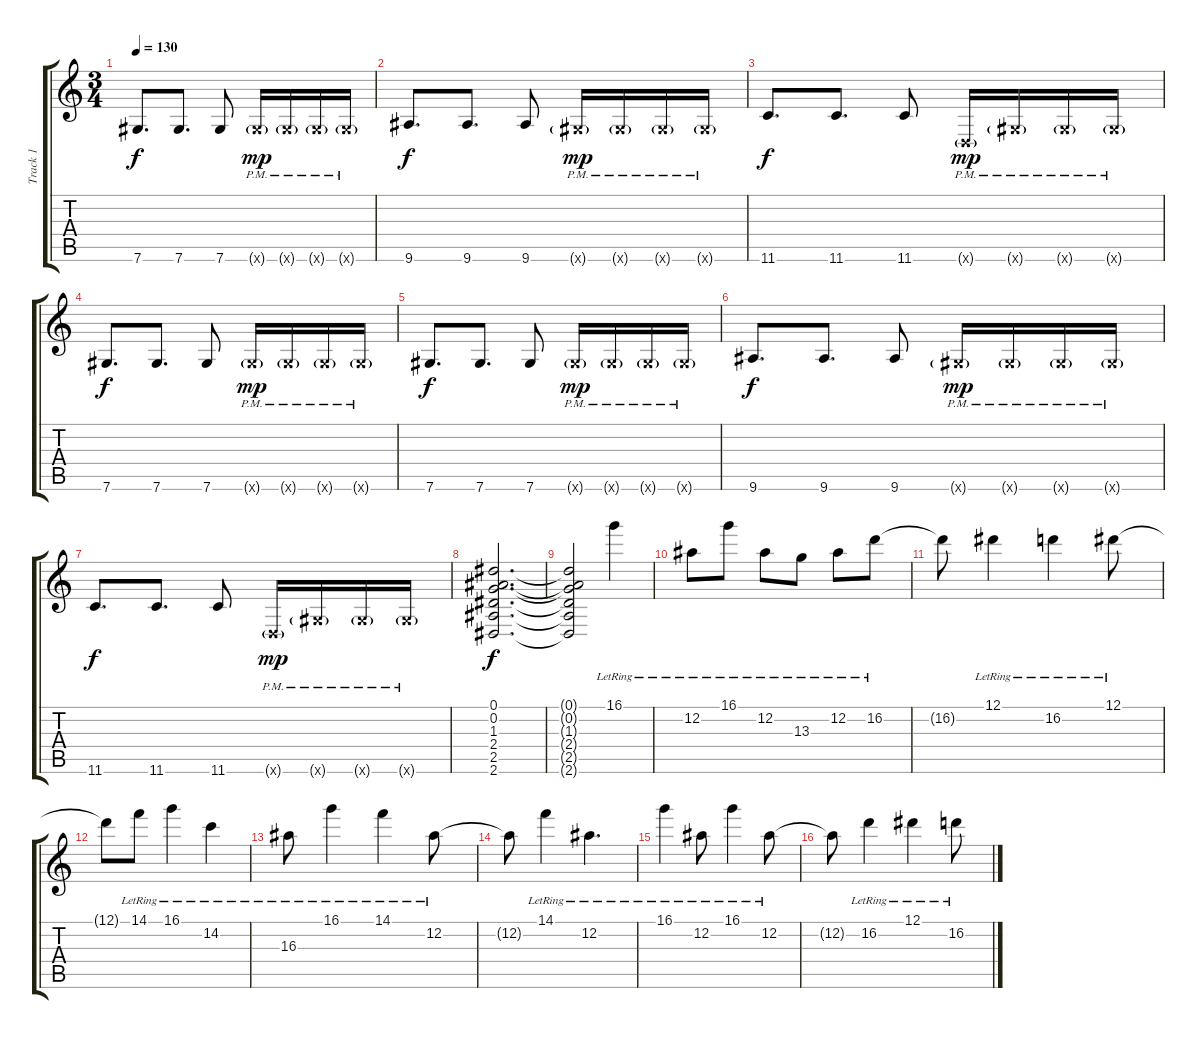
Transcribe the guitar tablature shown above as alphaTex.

\track ("Track 1" "Track 1") {instrument acousticguitarsteel}
\staff {score tabs}
\tuning (Eb4 Bb3 Gb3 Db3 Ab2 Db2) {hide}
\ts (3 4)
\tempo 130
\clef g2
\ks c
7.6.8{d dy f} 7.6.8{d} 7.6.8 7.6{g pm x}.16{dy mp} 7.6{g pm x}.16 7.6{g pm x}.16 7.6{g pm x}.16 |
9.6.8{d dy f} 9.6.8{d} 9.6.8 7.6{g pm x}.16{dy mp} 7.6{g pm x}.16 7.6{g pm x}.16 7.6{g pm x}.16 |
11.6.8{d dy f} 11.6.8{d} 11.6.8 1.6{g pm x}.16{dy mp} 7.6{g pm x}.16 7.6{g pm x}.16 7.6{g pm x}.16 |
7.6.8{d dy f} 7.6.8{d} 7.6.8 7.6{g pm x}.16{dy mp} 7.6{g pm x}.16 7.6{g pm x}.16 7.6{g pm x}.16 |
7.6.8{d dy f} 7.6.8{d} 7.6.8 7.6{g pm x}.16{dy mp} 7.6{g pm x}.16 7.6{g pm x}.16 7.6{g pm x}.16 |
9.6.8{d dy f} 9.6.8{d} 9.6.8 7.6{g pm x}.16{dy mp} 7.6{g pm x}.16 7.6{g pm x}.16 7.6{g pm x}.16 |
11.6.8{d dy f} 11.6.8{d} 11.6.8 1.6{g pm x}.16{dy mp} 7.6{g pm x}.16 7.6{g pm x}.16 7.6{g pm x}.16 |
(0.1 0.2 1.3 2.4 2.5 2.6).2{d dy f} |
(0.1{t} 0.2{t} 1.3{t} 2.4{t} 2.5{t} 2.6{t}).2 16.1{lr}.4 |
12.2{lr}.8 16.1{lr}.8 12.2{lr}.8 13.3{lr}.8 12.2{lr}.8 16.2{lr}.8 |
16.2{t}.8 12.1{lr}.4 16.2{lr}.4 12.1{lr}.8 |
12.1{t}.8 14.1{lr}.8 16.1{lr}.4 14.2{lr}.4 |
16.3{lr}.8 16.1{lr}.4 14.1{lr}.4 12.2{lr}.8 |
12.2{t}.8 14.1{lr}.4 12.2{lr}.4{d} |
16.1{lr}.4 12.2{lr}.8 16.1{lr}.4 12.2{lr}.8 |
12.2{t}.8 16.2{lr}.4 12.1{lr}.4 16.2{lr}.8
